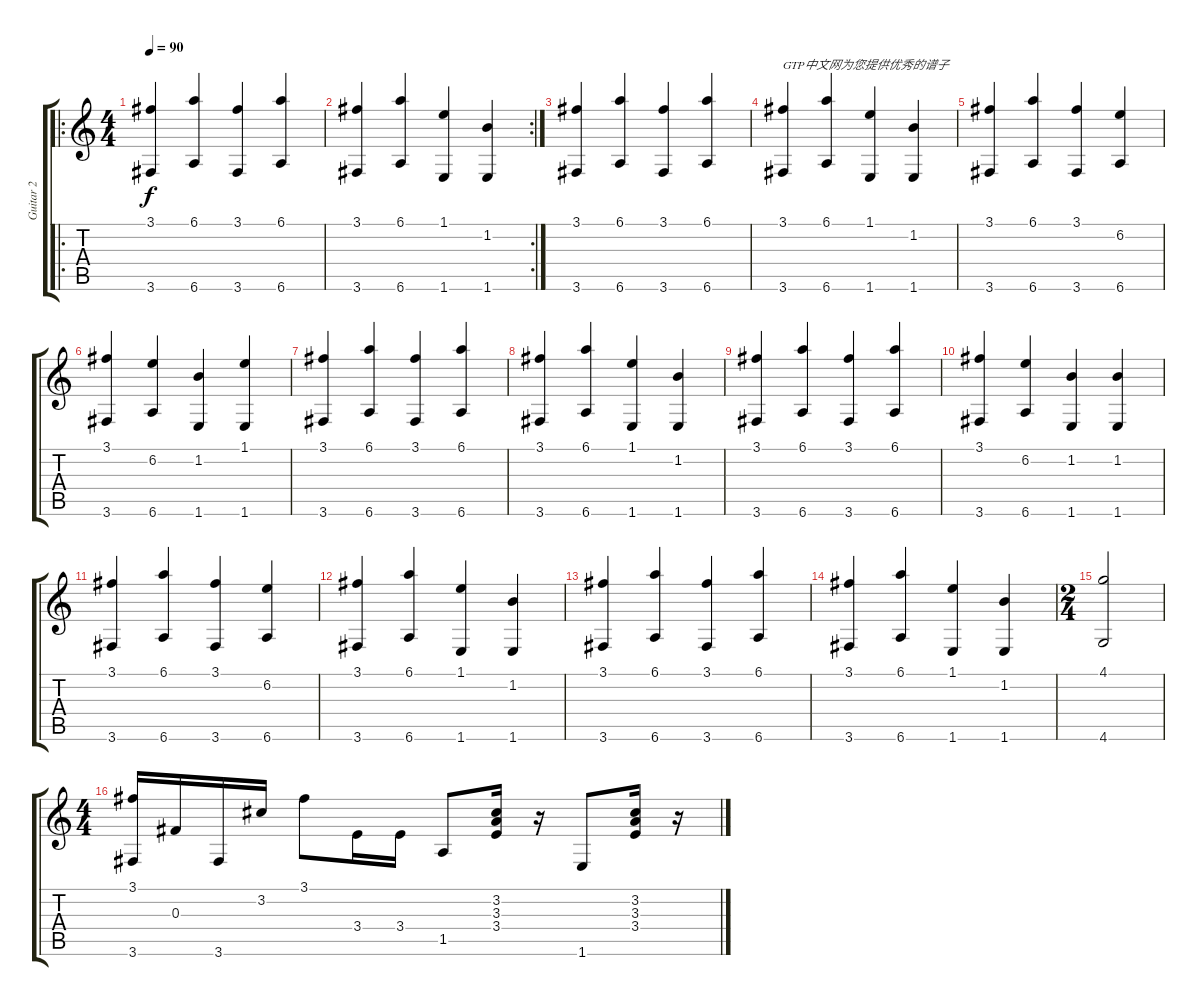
\track ("Guitar 2" "Guitar 2") {instrument acousticguitarsteel}
\staff {score tabs}
\tuning (Eb4 Bb3 Gb3 Db3 Ab2 Eb2) {hide}
\ro
\ts (4 4)
\tempo 90
\clef g2
\ks c
(3.1 3.6).4{dy f instrument acousticguitarsteel} (6.1 6.6).4 (3.1 3.6).4 (6.1 6.6).4 |
\rc 2
(3.1 3.6).4 (6.1 6.6).4 (1.1 1.6).4 (1.2 1.6).4 |
(3.1 3.6).4 (6.1 6.6).4 (3.1 3.6).4 (6.1 6.6).4 |
(3.1 3.6).4{txt "GTP中文网为您提供优秀的谱子"} (6.1 6.6).4 (1.1 1.6).4 (1.2 1.6).4 |
(3.1 3.6).4 (6.1 6.6).4 (3.1 3.6).4 (6.2 6.6).4 |
(3.1 3.6).4 (6.2 6.6).4 (1.2 1.6).4 (1.1 1.6).4 |
(3.1 3.6).4 (6.1 6.6).4 (3.1 3.6).4 (6.1 6.6).4 |
(3.1 3.6).4 (6.1 6.6).4 (1.1 1.6).4 (1.2 1.6).4 |
(3.1 3.6).4 (6.1 6.6).4 (3.1 3.6).4 (6.1 6.6).4 |
(3.1 3.6).4 (6.2 6.6).4 (1.2 1.6).4 (1.2 1.6).4 |
(3.1 3.6).4 (6.1 6.6).4 (3.1 3.6).4 (6.2 6.6).4 |
(3.1 3.6).4 (6.1 6.6).4 (1.1 1.6).4 (1.2 1.6).4 |
(3.1 3.6).4 (6.1 6.6).4 (3.1 3.6).4 (6.1 6.6).4 |
(3.1 3.6).4 (6.1 6.6).4 (1.1 1.6).4 (1.2 1.6).4 |
\ts (2 4)
(4.1 4.6).2 |
\ts (4 4)
(3.1 3.6).16 0.3.16 3.6.16 3.2.16 3.1.8 3.4.16 3.4.16 1.5.8 (3.2 3.3 3.4).16 r.16 1.6.8 (3.2 3.3 3.4).16 r.16
